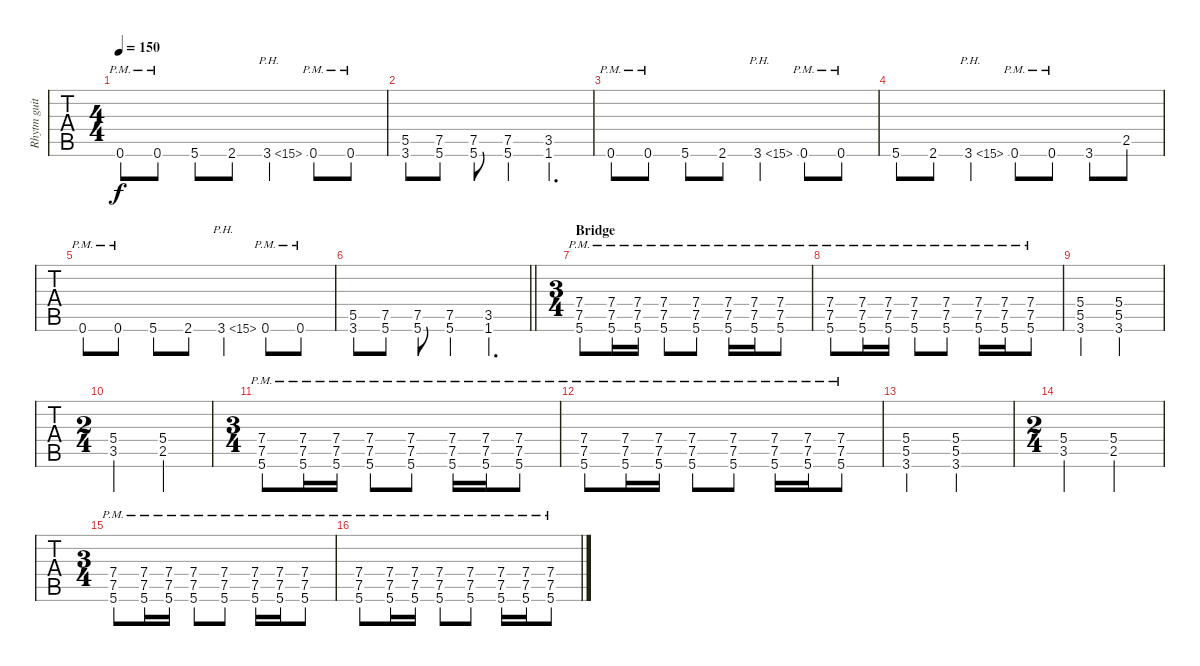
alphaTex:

\track ("Rhytm guitar" "Rhytm guit") {instrument distortionguitar}
\staff {tabs}
\tuning (D4 A3 F3 C3 G2 D2) {hide}
\ts (4 4)
\tempo 150
\clef g2
\ks c
0.6{pm}.8{dy f} 0.6{pm}.8 5.6.8 2.6.8 3.6{ph 12}.4 0.6{pm}.8 0.6{pm}.8 |
(5.5 3.6).8 (7.5 5.6).8 (7.5 5.6).8 (7.5 5.6).4 (3.5 1.6).4{d} |
0.6{pm}.8 0.6{pm}.8 5.6.8 2.6.8 3.6{ph 12}.4 0.6{pm}.8 0.6{pm}.8 |
5.6.8 2.6.8 3.6{ph 12}.4 0.6{pm}.8 0.6{pm}.8 3.6.8 2.5.8 |
0.6{pm}.8 0.6{pm}.8 5.6.8 2.6.8 3.6{ph 12}.4 0.6{pm}.8 0.6{pm}.8 |
\barLineRight lightlight
(5.5 3.6).8 (7.5 5.6).8 (7.5 5.6).8 (7.5 5.6).4 (3.5 1.6).4{d} |
\ts (3 4)
\section ("" "Bridge")
(7.4 7.5{pm} 5.6{pm}).8 (7.4 7.5{pm} 5.6{pm}).16 (7.4 7.5{pm} 5.6{pm}).16 (7.4 7.5{pm} 5.6{pm}).8 (7.4 7.5{pm} 5.6{pm}).8 (7.4 7.5{pm} 5.6{pm}).16 (7.4 7.5{pm} 5.6{pm}).16 (7.4 7.5{pm} 5.6{pm}).8 |
(7.4 7.5{pm} 5.6{pm}).8 (7.4 7.5{pm} 5.6{pm}).16 (7.4 7.5{pm} 5.6{pm}).16 (7.4 7.5{pm} 5.6{pm}).8 (7.4 7.5{pm} 5.6{pm}).8 (7.4 7.5{pm} 5.6{pm}).16 (7.4 7.5{pm} 5.6{pm}).16 (7.4 7.5{pm} 5.6{pm}).8 |
(5.4 5.5 3.6).4 (5.4 5.5 3.6).2 |
\ts (2 4)
(5.4 3.5).4 (5.4 2.5).4 |
\ts (3 4)
(7.4 7.5{pm} 5.6{pm}).8 (7.4 7.5{pm} 5.6{pm}).16 (7.4 7.5{pm} 5.6{pm}).16 (7.4 7.5{pm} 5.6{pm}).8 (7.4 7.5{pm} 5.6{pm}).8 (7.4 7.5{pm} 5.6{pm}).16 (7.4 7.5{pm} 5.6{pm}).16 (7.4 7.5{pm} 5.6{pm}).8 |
(7.4 7.5{pm} 5.6{pm}).8 (7.4 7.5{pm} 5.6{pm}).16 (7.4 7.5{pm} 5.6{pm}).16 (7.4 7.5{pm} 5.6{pm}).8 (7.4 7.5{pm} 5.6{pm}).8 (7.4 7.5{pm} 5.6{pm}).16 (7.4 7.5{pm} 5.6{pm}).16 (7.4 7.5{pm} 5.6{pm}).8 |
(5.4 5.5 3.6).4 (5.4 5.5 3.6).2 |
\ts (2 4)
(5.4 3.5).4 (5.4 2.5).4 |
\ts (3 4)
(7.4 7.5{pm} 5.6{pm}).8 (7.4 7.5{pm} 5.6{pm}).16 (7.4 7.5{pm} 5.6{pm}).16 (7.4 7.5{pm} 5.6{pm}).8 (7.4 7.5{pm} 5.6{pm}).8 (7.4 7.5{pm} 5.6{pm}).16 (7.4 7.5{pm} 5.6{pm}).16 (7.4 7.5{pm} 5.6{pm}).8 |
(7.4 7.5{pm} 5.6{pm}).8 (7.4 7.5{pm} 5.6{pm}).16 (7.4 7.5{pm} 5.6{pm}).16 (7.4 7.5{pm} 5.6{pm}).8 (7.4 7.5{pm} 5.6{pm}).8 (7.4 7.5{pm} 5.6{pm}).16 (7.4 7.5{pm} 5.6{pm}).16 (7.4 7.5{pm} 5.6{pm}).8
